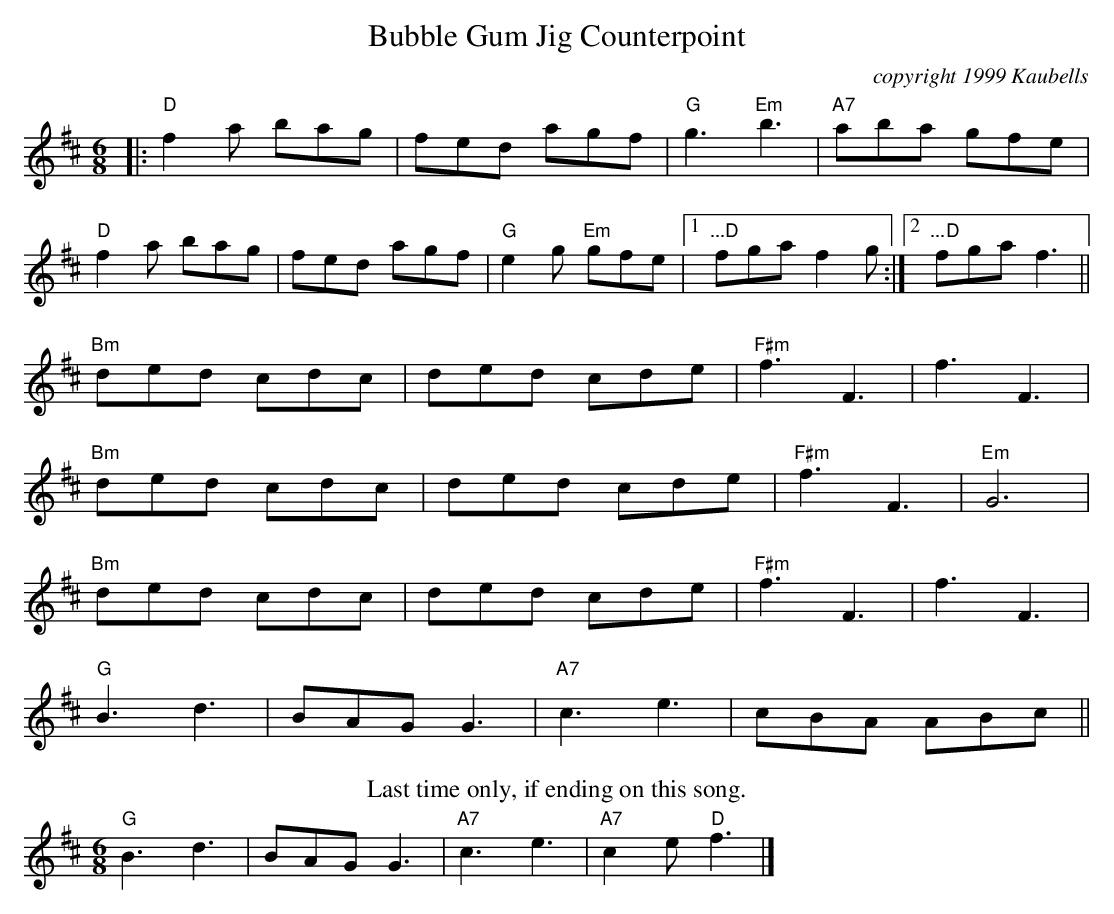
X:1
T:Bubble Gum Jig Counterpoint
C:copyright 1999 Kaubells
E:16
M:6/8
K:D
|:"D"f2a bag|fed agf|"G"g3 "Em"b3|"A7"aba gfe|*
E:12
"D"f2a bag|fed agf|"G"e2g "Em"gfe|1"...D"fga f2g:|2"...D"fga f3||*
E:20
"Bm"ded cdc|ded cde|"F#m"f3 F3|f3 F3|*
"Bm"ded cdc|ded cde|"F#m"f3 F3|"Em"G6|*
"Bm"ded cdc|ded cde|"F#m"f3 F3|f3 F3|*
E:24
"G"B3 d3|BAG G3|"A7"c3 e3|cBA ABc||*
T: Last time only, if ending on this song.
"G"B3 d3|BAG G3|"A7"c3 e3|"A7"c2e "D"f3|]*
